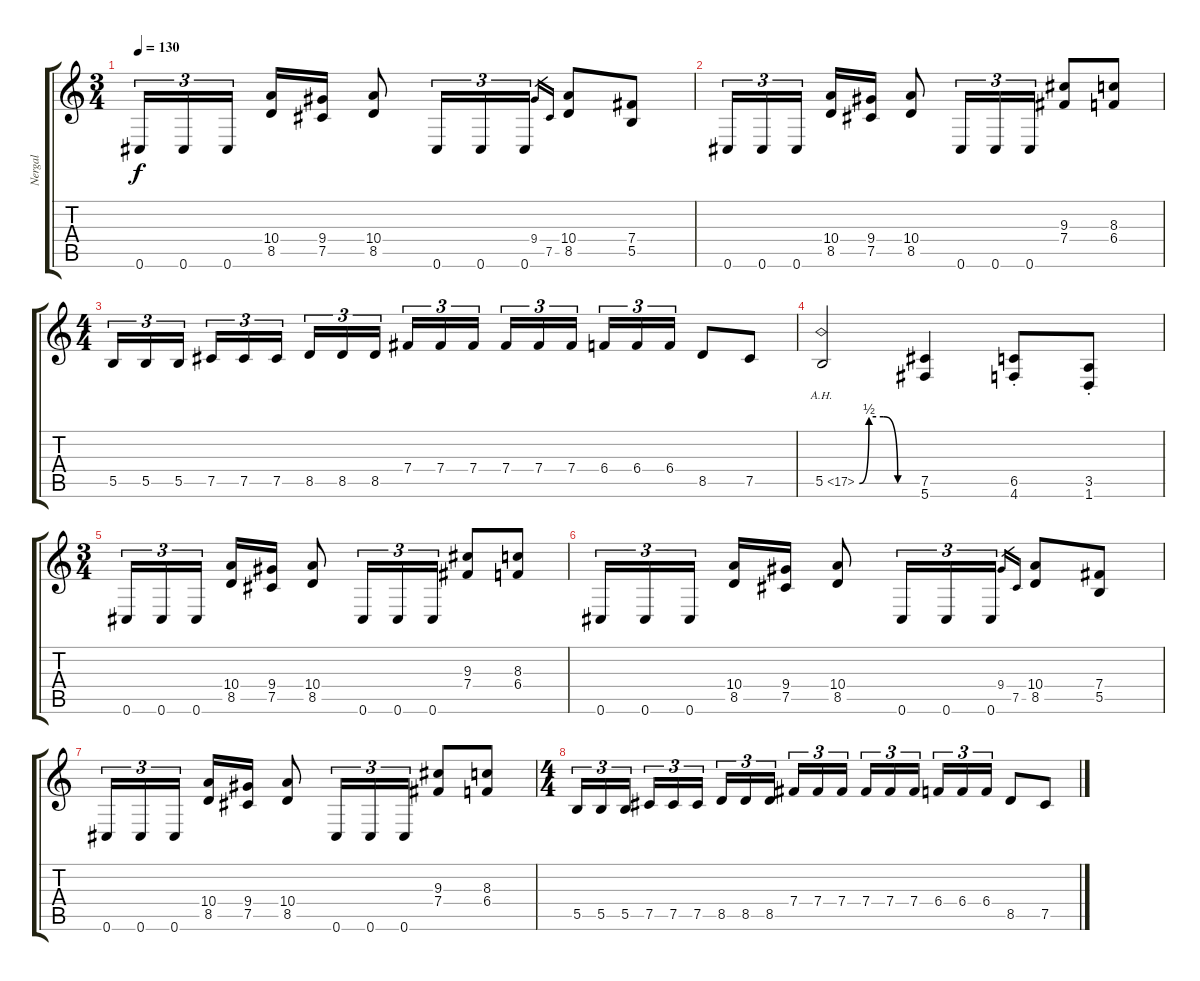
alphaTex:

\track ("Nergal" "Nergal") {instrument distortionguitar}
\staff {score tabs}
\tuning (Db4 Ab3 E3 B2 Gb2 Db2) {hide}
\ts (3 4)
\tempo 130
\clef g2
\ks c
0.6.16{tu (3 2) dy f} 0.6.16{tu (3 2)} 0.6.16{tu (3 2) beam splitsecondary} (10.4 8.5).16 (9.4 7.5).16 (10.4 8.5).8 0.6.16{tu (3 2)} 0.6.16{tu (3 2)} 0.6.16{tu (3 2)} 9.4.16{gr} 7.5.16{gr} (10.4 8.5).8 (7.4 5.5).8 |
0.6.16{tu (3 2)} 0.6.16{tu (3 2)} 0.6.16{tu (3 2) beam splitsecondary} (10.4 8.5).16 (9.4 7.5).16 (10.4 8.5).8 0.6.16{tu (3 2)} 0.6.16{tu (3 2)} 0.6.16{tu (3 2)} (9.3 7.4).8 (8.3 6.4).8 |
\ts (4 4)
5.5.16{tu (3 2)} 5.5.16{tu (3 2)} 5.5.16{tu (3 2) beam splitsecondary} 7.5.16{tu (3 2)} 7.5.16{tu (3 2)} 7.5.16{tu (3 2)} 8.5.16{tu (3 2)} 8.5.16{tu (3 2)} 8.5.16{tu (3 2) beam splitsecondary} 7.4.16{tu (3 2)} 7.4.16{tu (3 2)} 7.4.16{tu (3 2)} 7.4.16{tu (3 2)} 7.4.16{tu (3 2)} 7.4.16{tu (3 2) beam splitsecondary} 6.4.16{tu (3 2)} 6.4.16{tu (3 2)} 6.4.16{tu (3 2)} 8.5.8 7.5.8 |
5.5{be (custom 0 0 10 2 25 2 40 0 60 0) ah 12}.2 (7.5 5.6).4 (6.5{st} 4.6{st}).8 (3.5{st} 1.6{st}).8 |
\ts (3 4)
0.6.16{tu (3 2)} 0.6.16{tu (3 2)} 0.6.16{tu (3 2) beam splitsecondary} (10.4 8.5).16 (9.4 7.5).16 (10.4 8.5).8 0.6.16{tu (3 2)} 0.6.16{tu (3 2)} 0.6.16{tu (3 2)} (9.3 7.4).8 (8.3 6.4).8 |
0.6.16{tu (3 2)} 0.6.16{tu (3 2)} 0.6.16{tu (3 2) beam splitsecondary} (10.4 8.5).16 (9.4 7.5).16 (10.4 8.5).8 0.6.16{tu (3 2)} 0.6.16{tu (3 2)} 0.6.16{tu (3 2)} 9.4.16{gr} 7.5.16{gr} (10.4 8.5).8 (7.4 5.5).8 |
0.6.16{tu (3 2)} 0.6.16{tu (3 2)} 0.6.16{tu (3 2) beam splitsecondary} (10.4 8.5).16 (9.4 7.5).16 (10.4 8.5).8 0.6.16{tu (3 2)} 0.6.16{tu (3 2)} 0.6.16{tu (3 2)} (9.3 7.4).8 (8.3 6.4).8 |
\ts (4 4)
5.5.16{tu (3 2)} 5.5.16{tu (3 2)} 5.5.16{tu (3 2) beam splitsecondary} 7.5.16{tu (3 2)} 7.5.16{tu (3 2)} 7.5.16{tu (3 2)} 8.5.16{tu (3 2)} 8.5.16{tu (3 2)} 8.5.16{tu (3 2) beam splitsecondary} 7.4.16{tu (3 2)} 7.4.16{tu (3 2)} 7.4.16{tu (3 2)} 7.4.16{tu (3 2)} 7.4.16{tu (3 2)} 7.4.16{tu (3 2) beam splitsecondary} 6.4.16{tu (3 2)} 6.4.16{tu (3 2)} 6.4.16{tu (3 2)} 8.5.8 7.5.8
